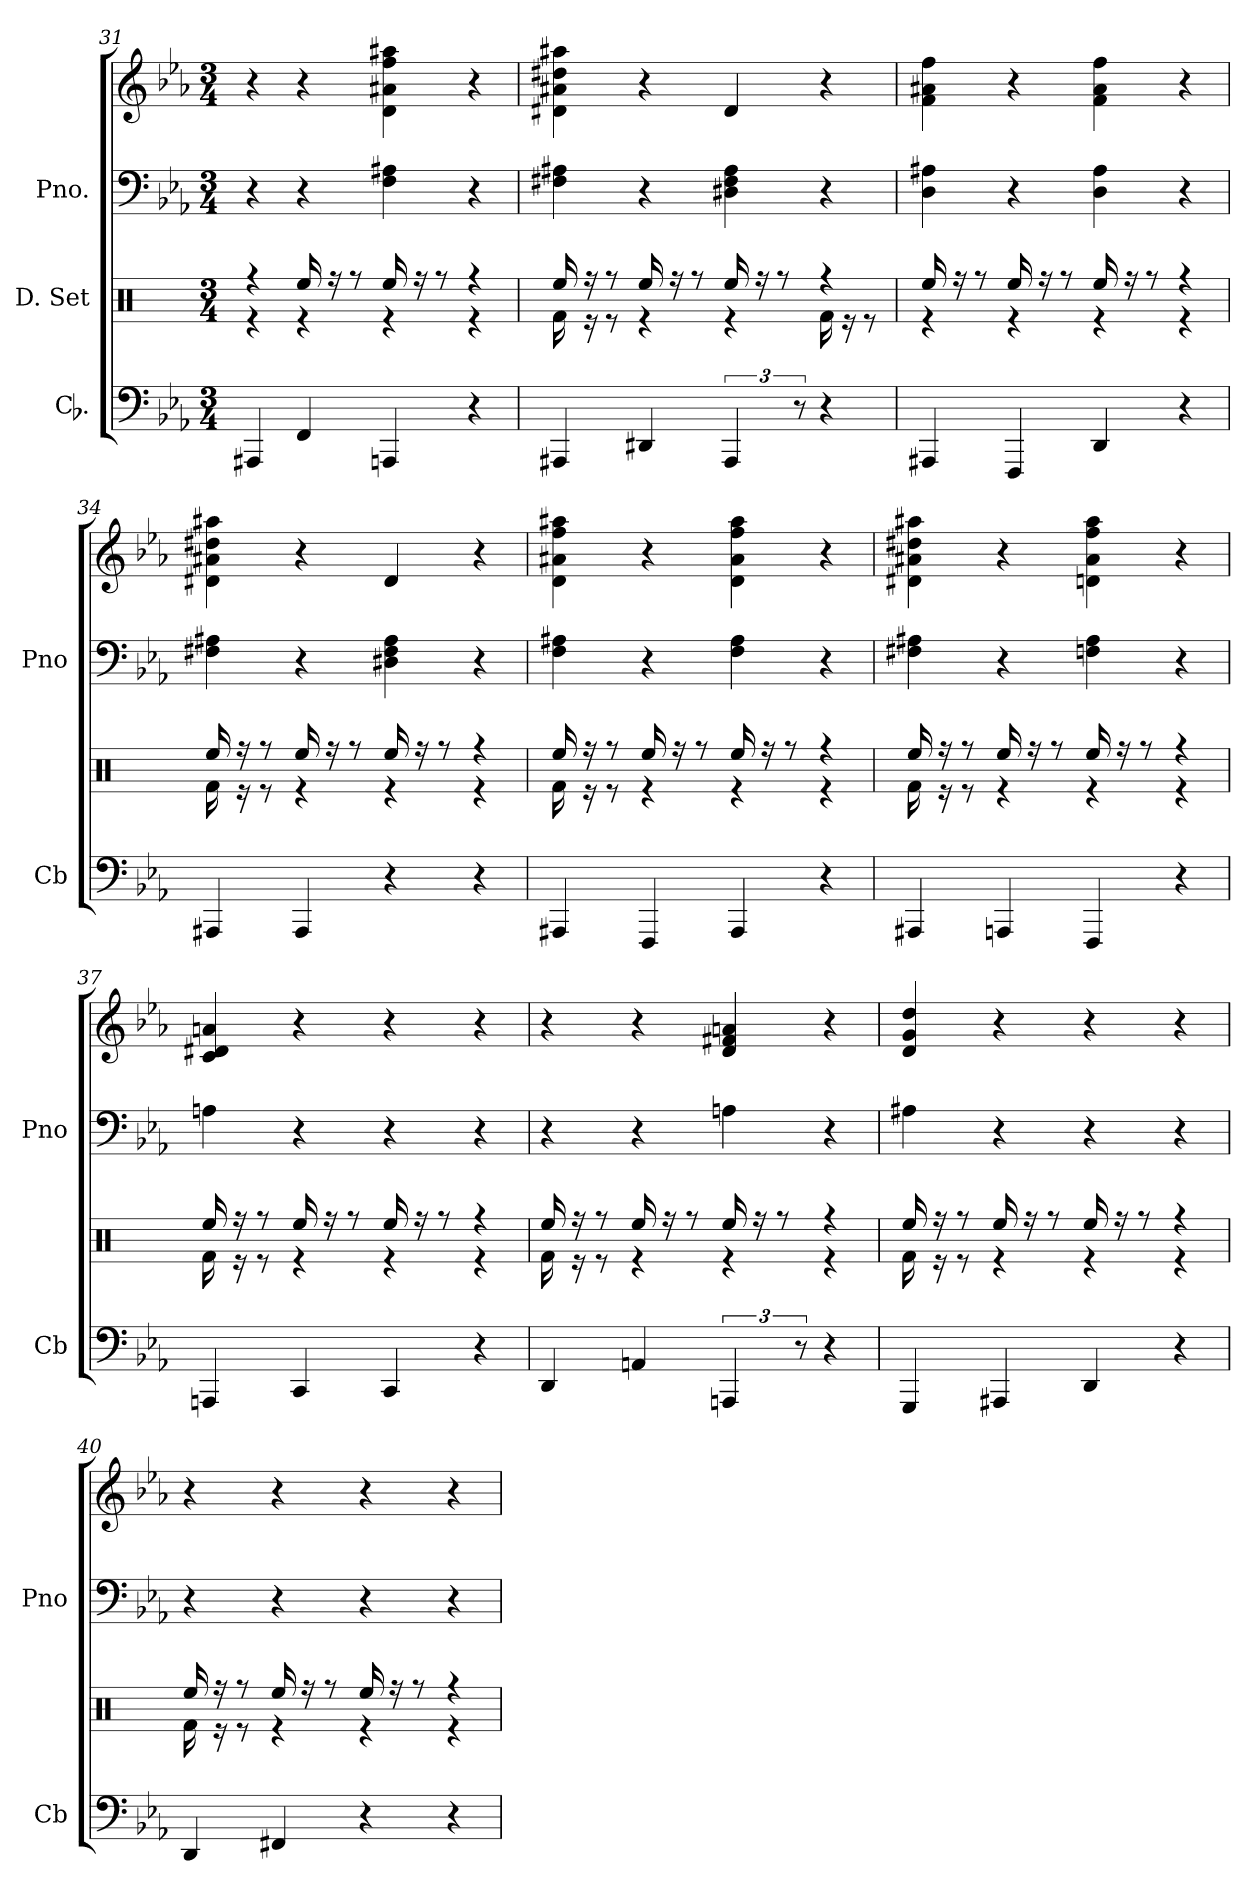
**kern	**kern	**kern	**kern
*part3	*part2	*part1	*part1
*staff4	*staff3	*staff2	*staff1
*I"Cb.	*I"D. Set	*I"Pno.	*
*I'Cb	*	*I'Pno	*
*clefF4	*clefX	*clefF4	*clefG2
*k[b-e-a-]	*k[]	*k[b-e-a-]	*k[b-e-a-]
*M3/4	*M3/4	*M3/4	*M3/4
=31	=31	=31	=31
*	*^	*	*
4AAA#X	4re	4rff	4r	4r
4FF	4re	16Ree/	4r	4r
.	.	16rff	.	.
.	.	8rff	.	.
4AAAn	4re	16Ree/	4F 4A#X	4d 4a#X 4ff 4aa#X
.	.	16rff	.	.
.	.	8rff	.	.
4r	4re	4rff	4r	4r
=32	=32	=32	=32	=32
4AAA#X	16Rf\	16Ree/	4F#X 4A#X	4d#X 4a#X 4dd#X 4aa#X
.	16re	16rff	.	.
.	8re	8rff	.	.
4DD#X	4re	16Ree/	4r	4r
.	.	16rff	.	.
.	.	8rff	.	.
6AAA#	4re	16Ree/	4D#X 4F# 4A#	4d#
.	.	16rff	.	.
.	.	8rff	.	.
12r	.	.	.	.
4r	16Rf\	4rff	4r	4r
.	16re	.	.	.
.	8re	.	.	.
=33	=33	=33	=33	=33
4AAA#X	4re	16Ree/	4D 4A#X	4f 4a#X 4ff
.	.	16rff	.	.
.	.	8rff	.	.
4FFF	4re	16Ree/	4r	4r
.	.	16rff	.	.
.	.	8rff	.	.
4DD	4re	16Ree/	4D 4A#	4f 4a# 4ff
.	.	16rff	.	.
.	.	8rff	.	.
4r	4re	4rff	4r	4r
=34	=34	=34	=34	=34
4AAA#X	16Rf\	16Ree/	4F#X 4A#X	4d#X 4a#X 4dd#X 4aa#X
.	16re	16rff	.	.
.	8re	8rff	.	.
4AAA#	4re	16Ree/	4r	4r
.	.	16rff	.	.
.	.	8rff	.	.
4r	4re	16Ree/	4D#X 4F# 4A#	4d#
.	.	16rff	.	.
.	.	8rff	.	.
4r	4re	4rff	4r	4r
=35	=35	=35	=35	=35
4AAA#X	16Rf\	16Ree/	4F 4A#X	4d 4a#X 4ff 4aa#X
.	16re	16rff	.	.
.	8re	8rff	.	.
4FFF	4re	16Ree/	4r	4r
.	.	16rff	.	.
.	.	8rff	.	.
4AAA#	4re	16Ree/	4F 4A#	4d 4a# 4ff 4aa#
.	.	16rff	.	.
.	.	8rff	.	.
4r	4re	4rff	4r	4r
=36	=36	=36	=36	=36
4AAA#X	16Rf\	16Ree/	4F#X 4A#X	4d#X 4a#X 4dd#X 4aa#X
.	16re	16rff	.	.
.	8re	8rff	.	.
4AAAn	4re	16Ree/	4r	4r
.	.	16rff	.	.
.	.	8rff	.	.
4FFF	4re	16Ree/	4Fn 4A#	4dn 4a# 4ff 4aa#
.	.	16rff	.	.
.	.	8rff	.	.
4r	4re	4rff	4r	4r
=37	=37	=37	=37	=37
4AAAn	16Rf\	16Ree/	4An	4c 4d#X 4an
.	16re	16rff	.	.
.	8re	8rff	.	.
4CC	4re	16Ree/	4r	4r
.	.	16rff	.	.
.	.	8rff	.	.
4CC	4re	16Ree/	4r	4r
.	.	16rff	.	.
.	.	8rff	.	.
4r	4re	4rff	4r	4r
=38	=38	=38	=38	=38
4DD	16Rf\	16Ree/	4r	4r
.	16re	16rff	.	.
.	8re	8rff	.	.
4AAn	4re	16Ree/	4r	4r
.	.	16rff	.	.
.	.	8rff	.	.
6AAAn	4re	16Ree/	4An	4d 4f#X 4an
.	.	16rff	.	.
.	.	8rff	.	.
12r	.	.	.	.
4r	4re	4rff	4r	4r
=39	=39	=39	=39	=39
4GGG	16Rf\	16Ree/	4A#X	4d 4g 4dd
.	16re	16rff	.	.
.	8re	8rff	.	.
4AAA#X	4re	16Ree/	4r	4r
.	.	16rff	.	.
.	.	8rff	.	.
4DD	4re	16Ree/	4r	4r
.	.	16rff	.	.
.	.	8rff	.	.
4r	4re	4rff	4r	4r
=40	=40	=40	=40	=40
4DD	16Rf\	16Ree/	4r	4r
.	16re	16rff	.	.
.	8re	8rff	.	.
4FF#X	4re	16Ree/	4r	4r
.	.	16rff	.	.
.	.	8rff	.	.
4r	4re	16Ree/	4r	4r
.	.	16rff	.	.
.	.	8rff	.	.
4r	4re	4rff	4r	4r
*	*v	*v	*	*
=	=	=	=
*-	*-	*-	*-
